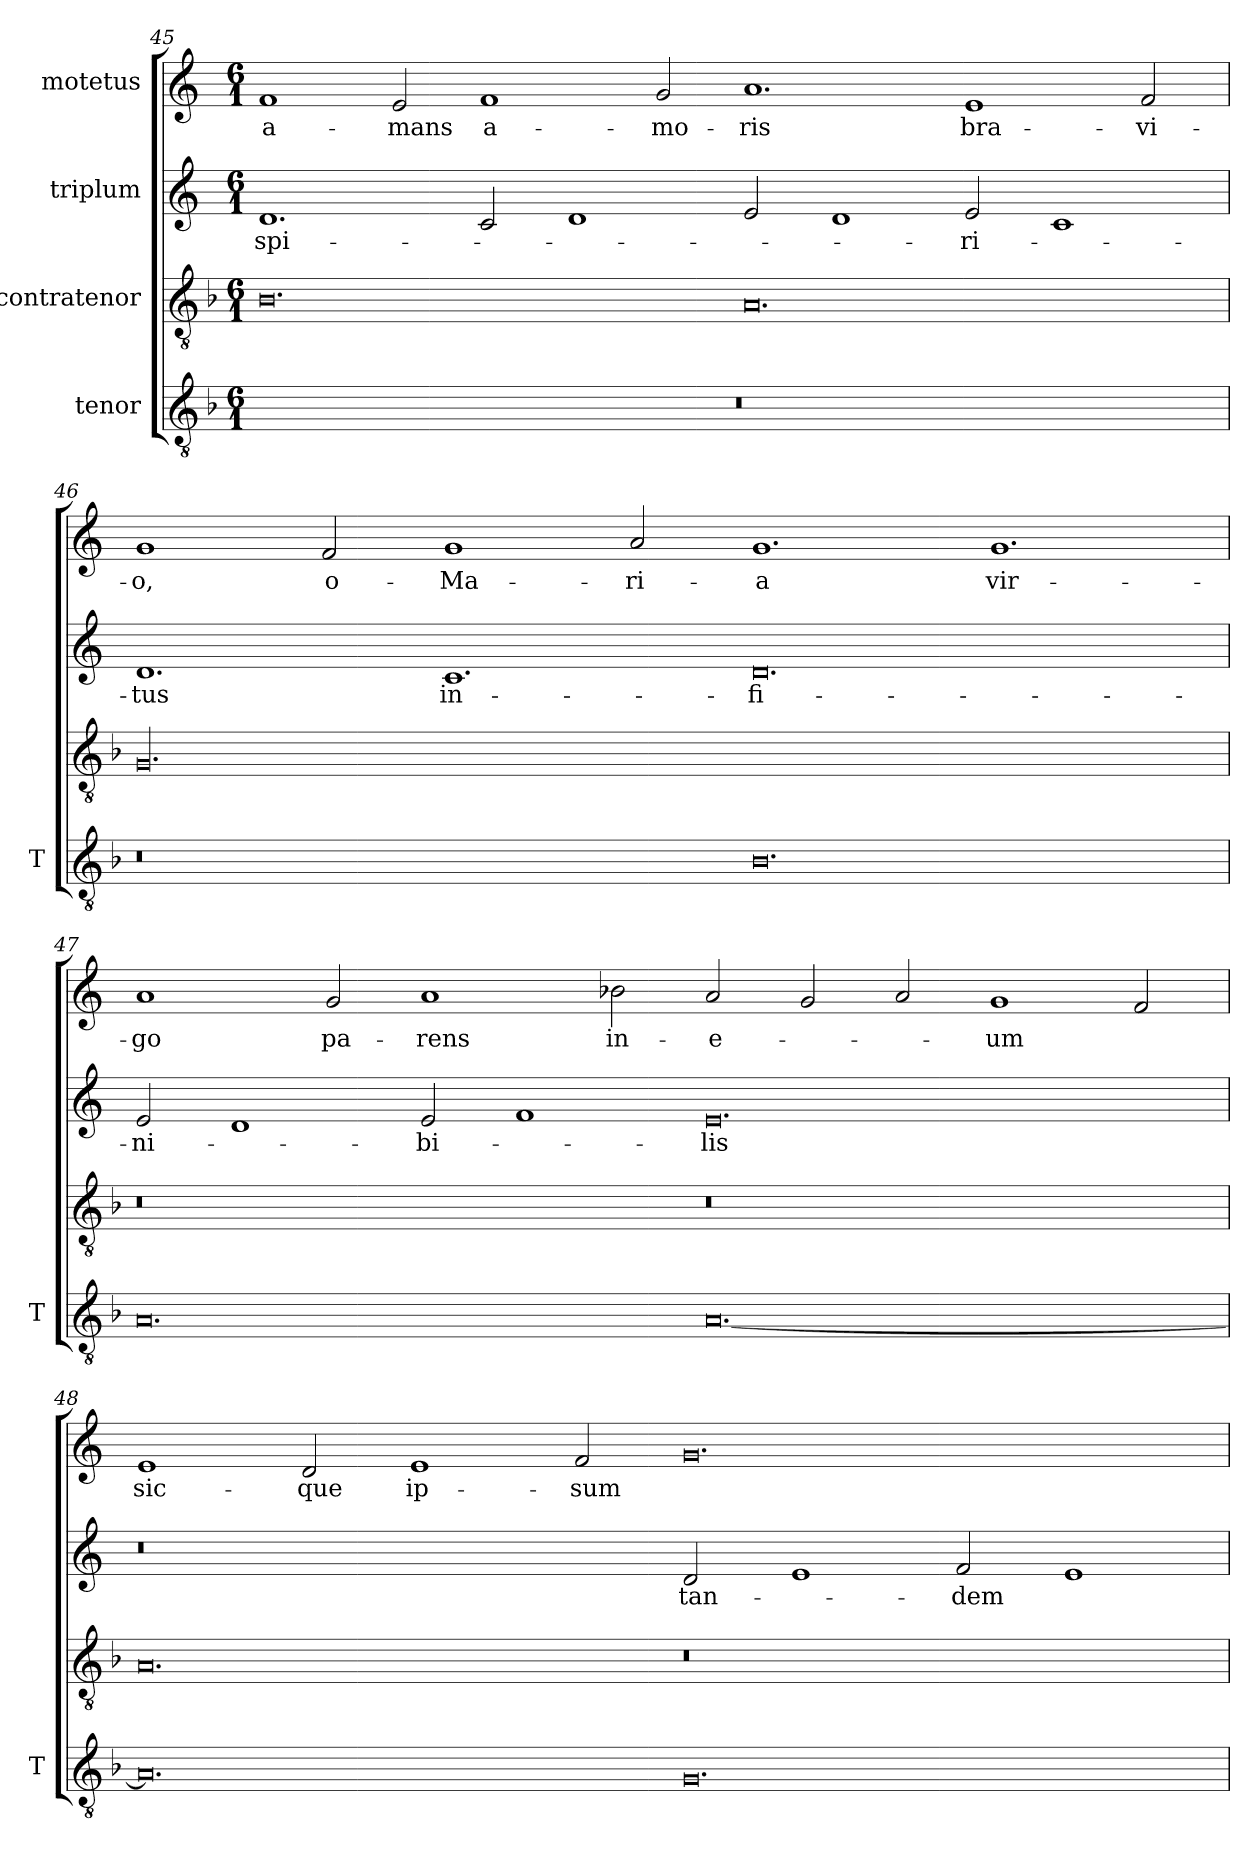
**kern	**kern	**kern	**text	**kern	**text
*part4	*part3	*part2	*part2	*part1	*part1
*staff4	*staff3	*staff2	*staff2	*staff1	*staff1
*I"tenor	*I"contratenor	*I"triplum	*	*I"motetus	*
*I'T	*	*	*	*	*
*clefGv2	*clefGv2	*clefG2	*	*clefG2	*
*k[b-]	*k[b-]	*k[]	*	*k[]	*
*F:	*F:	*C:	*	*C:	*
*M6/1	*M6/1	*M6/1	*	*M6/1	*
=45	=45	=45	=45	=45	=45
00.r	0.B-\	1.d/	spi-	1f/	a-
.	.	.	.	2e/	-mans
.	.	2c/	.	1f/	a-
.	.	1d/	.	.	.
.	.	.	.	2g/	-mo-
.	0.A/	2e/	.	1.a/	-ris
.	.	1d/	.	.	.
.	.	2e/	-ri-	1e/	bra-
.	.	1c/	.	.	.
.	.	.	.	2f/	-vi-
!!LO:LB:g=z
=46	=46	=46	=46	=46	=46
0.r	00.G/	1.d/	-tus	1g/	-o,
.	.	.	.	2f/	o-
.	.	1.c/	in-	1g/	Ma-
.	.	.	.	2a/	-ri-
0.B-\	.	0.d/	-fi-	1.g/	-a
.	.	.	.	1.g/	vir-
=47	=47	=47	=47	=47	=47
0.A/	0.r	2e/	-ni-	1a/	-go
.	.	1d/	.	.	.
.	.	.	.	2g/	pa-
.	.	2e/	-bi-	1a/	-rens
.	.	1f/	.	.	.
.	.	.	.	2b-X\	in-
[0.A/	0.r	0.e/	-lis	2a/	e-
.	.	.	.	2g/	.
.	.	.	.	2a/	.
.	.	.	.	1g/	-um
.	.	.	.	2f/	.
=48	=48	=48	=48	=48	=48
0.A/]	0.A/	0.r	.	1e/	sic-
.	.	.	.	2d/	-que
.	.	.	.	1e/	ip-
.	.	.	.	2f/	-sum
0.G/	0.r	2d/	tan-	0.g/	.
.	.	1e/	.	.	.
.	.	2f/	-dem	.	.
.	.	1e/	.	.	.
=	=	=	=	=	=
*-	*-	*-	*-	*-	*-
